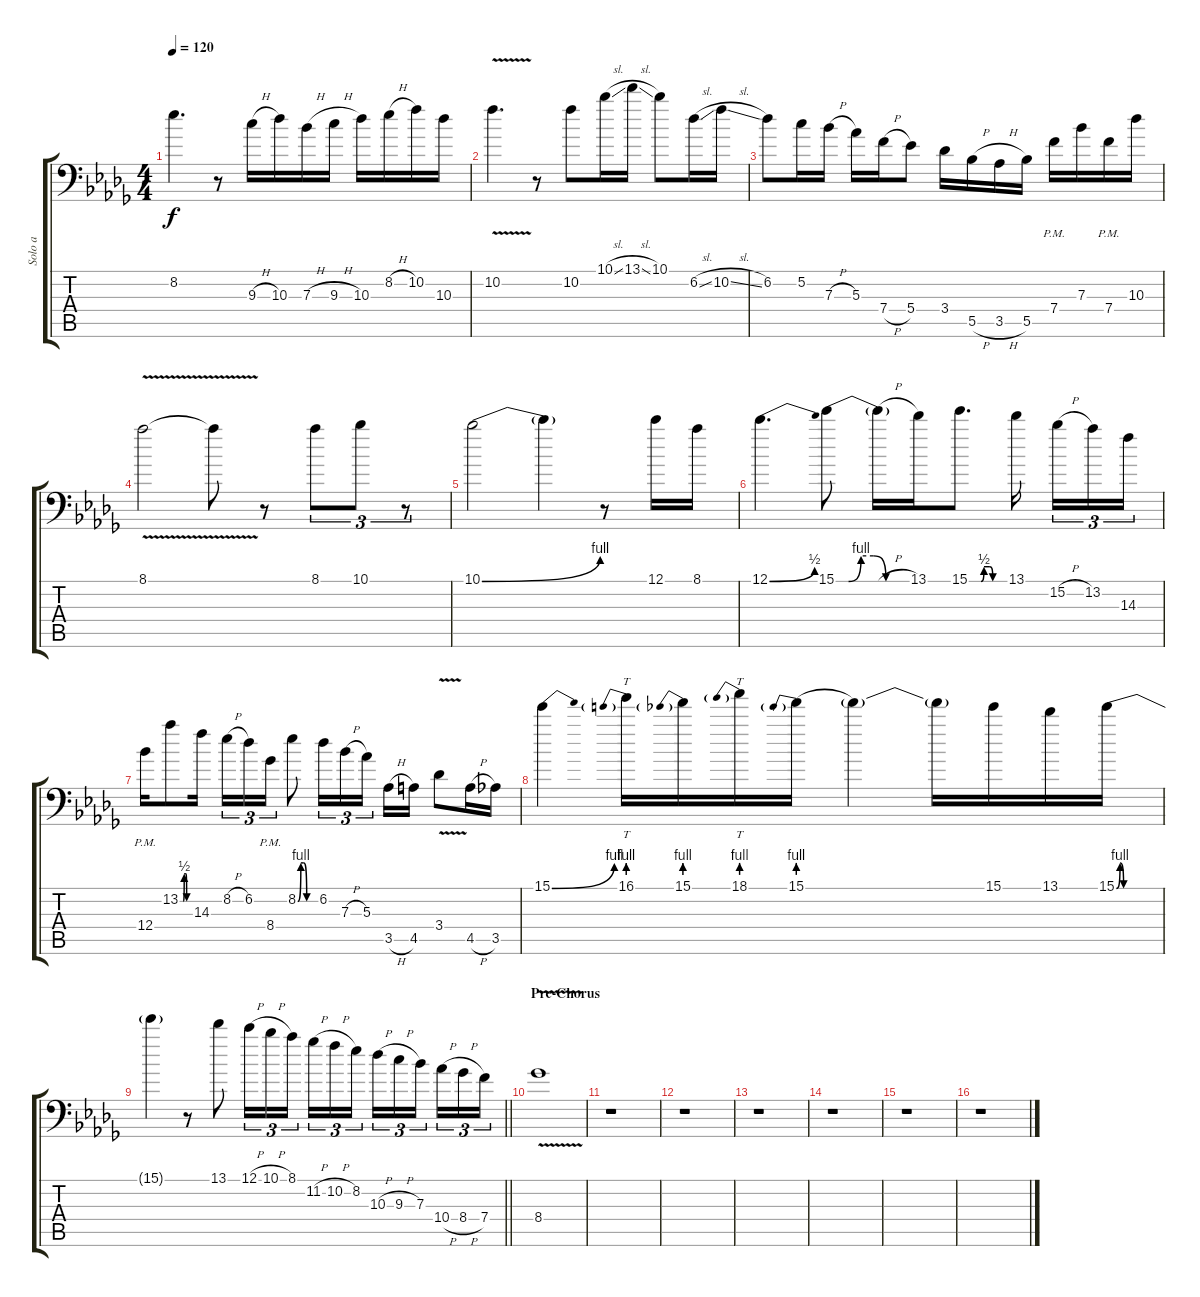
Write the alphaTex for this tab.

\track ("Solo a" "Solo a") {instrument distortionguitar}
\staff {score tabs}
\tuning (C4 G3 Eb3 Bb2 F2 Bb1) {hide}
\ts (4 4)
\tempo 120
\clef f4
\ks bbminor
8.2{t}.4{d dy f} r.8 9.3{h}.16 10.3.16 7.3{h}.16 9.3{h}.16 10.3.16 8.2{h}.16 10.2.16 10.3.16 |
10.2{v}.4{d} r.8 10.2.8 10.1{sl}.16 13.1{sl}.16 10.1.8 6.2{sl}.16 10.2{sl}.16 |
6.2.8 5.2.16 7.3{h}.16 5.3.16 7.4{h}.16 5.4.8 3.4.16 5.5{h}.16 3.5{h}.16 5.5.16 7.4{pm}.16 7.3.16 7.4{pm}.16 10.3.16 |
8.1{v}.2 8.1{t}.8 r.8 8.1.8{tu (3 2)} 10.1.8{tu (3 2)} r.8{tu (3 2)} |
10.1{be (bend 0 0 60 4)}.2 10.1{t}.4 r.8 12.1.16 8.1.16 |
12.1{be (bend 0 0 60 2)}.4{d} 15.1{be (custom 0 0 10 0 20 4 30 4 40 0 60 0)}.8 15.1{h t}.16 13.1.16 15.1{be (custom 0 0 20 0 25 2 35 2 40 0 60 0)}.8{d} 13.1.16{beam splitsecondary} 15.2{h}.16{tu (3 2)} 13.2.16{tu (3 2)} 14.3.16{tu (3 2)} |
12.4{pm}.16 13.2{be (custom 0 0 20 0 25 2 35 2 40 0 60 0)}.8 14.3.16 8.2{h}.16{tu (3 2)} 6.2.16{tu (3 2)} 8.4{pm}.16{tu (3 2)} 8.2{be (custom 0 0 10 4 20 4 30 0 60 0)}.8 6.2.16{tu (3 2)} 7.3{h}.16{tu (3 2)} 5.3.16{tu (3 2) beam splitsecondary} 3.5{h}.16 4.5.16 3.4{v}.8 4.5{h}.16 3.5.16 |
15.1{be (bend 0 0 60 4)}.4 16.1{be (prebend 0 4 60 4)}.16{tt} 15.1{be (prebend 0 4 60 4)}.16 18.1{be (prebend 0 4 60 4)}.16{tt} 15.1{be (prebend 0 4 60 4)}.16 15.1{t}.4 15.1{t}.16 15.1.16 13.1.16 15.1{be (custom 0 0 5 4 10 0 60 0)}.16 |
\barLineRight lightlight
15.1{t}.4 r.8 13.1.8 12.1{h}.16{tu (3 2)} 10.1{h}.16{tu (3 2)} 8.1.16{tu (3 2) beam splitsecondary} 11.2{h}.16{tu (3 2)} 10.2{h}.16{tu (3 2)} 8.2.16{tu (3 2)} 10.3{h}.16{tu (3 2)} 9.3{h}.16{tu (3 2)} 7.3.16{tu (3 2) beam splitsecondary} 10.4{h}.16{tu (3 2)} 8.4{h}.16{tu (3 2)} 7.4.16{tu (3 2)} |
\section ("" "Pre-Chorus")
8.4{v}.1 |
r.1 |
r.1 |
r.1 |
r.1 |
r.1 |
r.1
